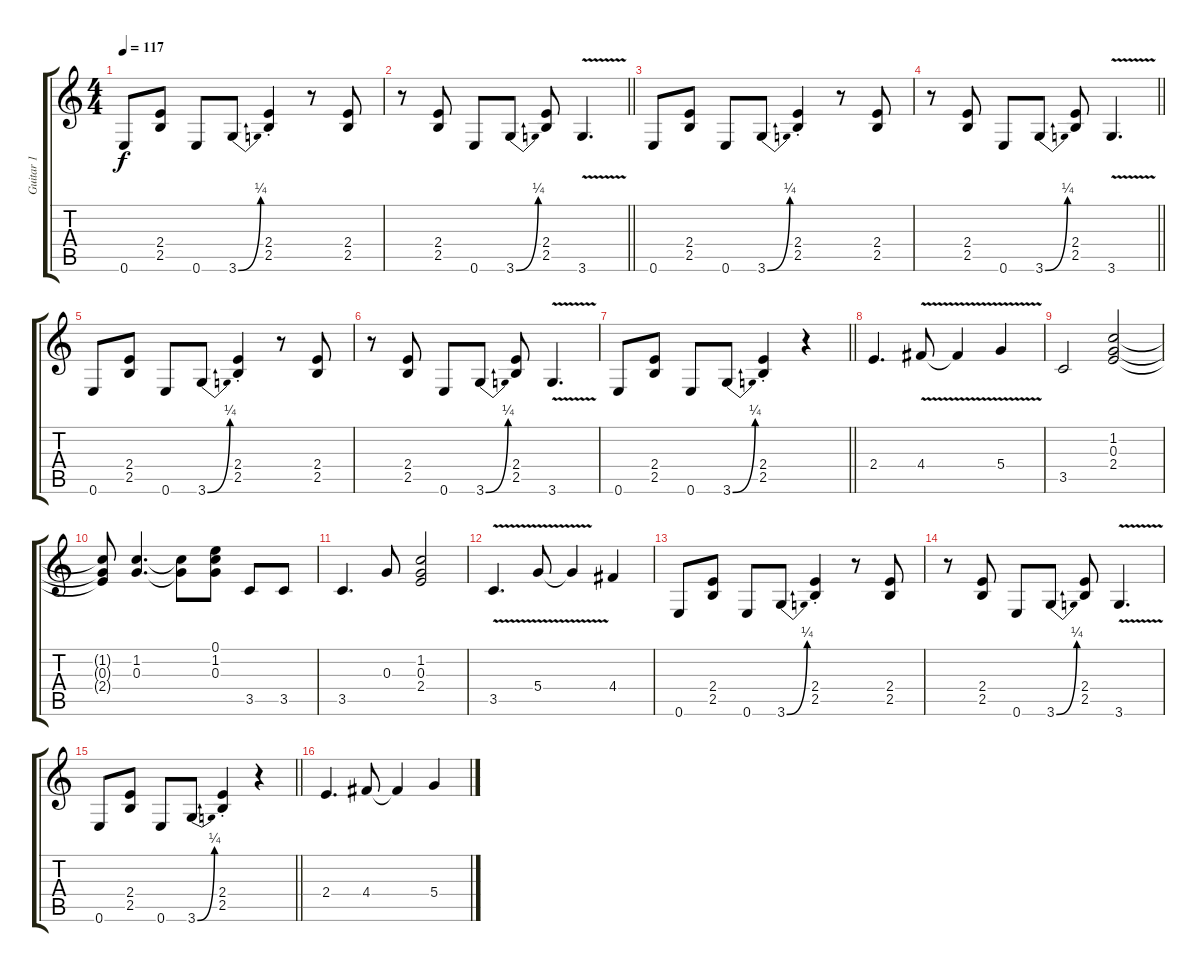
\track ("Guitar 1" "Guitar 1") {instrument electricguitarjazz}
\staff {score tabs}
\tuning (E4 B3 G3 D3 A2 E2) {hide}
\ts (4 4)
\tempo 117
\clef g2
\ks c
0.6.8{dy f} (2.4 2.5).8 0.6.8 3.6{be (bend 0 0 60 1)}.8 (2.4{st} 2.5{st}).4 r.8 (2.4 2.5).8 |
\barLineRight lightlight
r.8 (2.4 2.5).8 0.6.8 3.6{be (bend 0 0 60 1)}.8 (2.4 2.5).8 3.6{v}.4{d} |
0.6.8 (2.4 2.5).8 0.6.8 3.6{be (bend 0 0 60 1)}.8 (2.4{st} 2.5{st}).4 r.8 (2.4 2.5).8 |
\barLineRight lightlight
r.8 (2.4 2.5).8 0.6.8 3.6{be (bend 0 0 60 1)}.8 (2.4 2.5).8 3.6{v}.4{d} |
0.6.8 (2.4 2.5).8 0.6.8 3.6{be (bend 0 0 60 1)}.8 (2.4{st} 2.5{st}).4 r.8 (2.4 2.5).8 |
r.8 (2.4 2.5).8 0.6.8 3.6{be (bend 0 0 60 1)}.8 (2.4 2.5).8 3.6{v}.4{d} |
\barLineRight lightlight
0.6.8 (2.4 2.5).8 0.6.8 3.6{be (bend 0 0 60 1)}.8 (2.4{st} 2.5{st}).4 r.4 |
2.4.4{d} 4.4{v}.8 4.4{t}.4 5.4{v}.4 |
3.5.2 (1.2 0.3 2.4).2 |
(1.2{t} 0.3{t} 2.4{t}).8 (1.2 0.3).4{d} (1.2{t} 0.3{t}).8 (0.1 1.2 0.3).8 3.5.8 3.5.8 |
3.5.4{d} 0.3.8 (1.2 0.3 2.4).2 |
3.5{v}.4{d} 5.4{v}.8 5.4{t}.4 4.4.4 |
0.6.8 (2.4 2.5).8 0.6.8 3.6{be (bend 0 0 60 1)}.8 (2.4{st} 2.5{st}).4 r.8 (2.4 2.5).8 |
r.8 (2.4 2.5).8 0.6.8 3.6{be (bend 0 0 60 1)}.8 (2.4 2.5).8 3.6{v}.4{d} |
\barLineRight lightlight
0.6.8 (2.4 2.5).8 0.6.8 3.6{be (bend 0 0 60 1)}.8 (2.4{st} 2.5{st}).4 r.4 |
2.4.4{d} 4.4.8 4.4{t}.4 5.4.4
